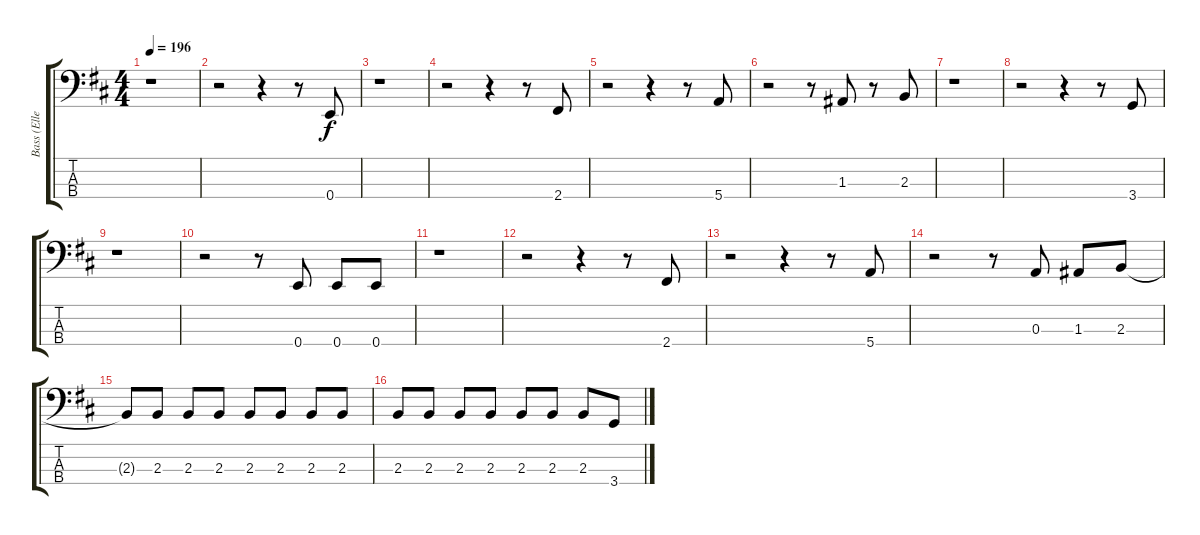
\track ("Bass (Ellefson)" "Bass (Elle") {instrument electricbasspick}
\staff {score tabs}
\tuning (G2 D2 A1 E1) {hide}
\ts (4 4)
\tempo 196
\clef f4
\ks d
r.1{dy f} |
r.2 r.4 r.8 0.4.8 |
r.1 |
r.2 r.4 r.8 2.4.8 |
r.2 r.4 r.8 5.4.8 |
r.2 r.8 1.3.8 r.8 2.3.8 |
r.1 |
r.2 r.4 r.8 3.4.8 |
r.1 |
r.2 r.8 0.4.8 0.4.8 0.4.8 |
r.1 |
r.2 r.4 r.8 2.4.8 |
r.2 r.4 r.8 5.4.8 |
r.2 r.8 0.3.8 1.3.8 2.3.8 |
2.3{t}.8 2.3.8 2.3.8 2.3.8 2.3.8 2.3.8 2.3.8 2.3.8 |
2.3.8 2.3.8 2.3.8 2.3.8 2.3.8 2.3.8 2.3.8 3.4.8
